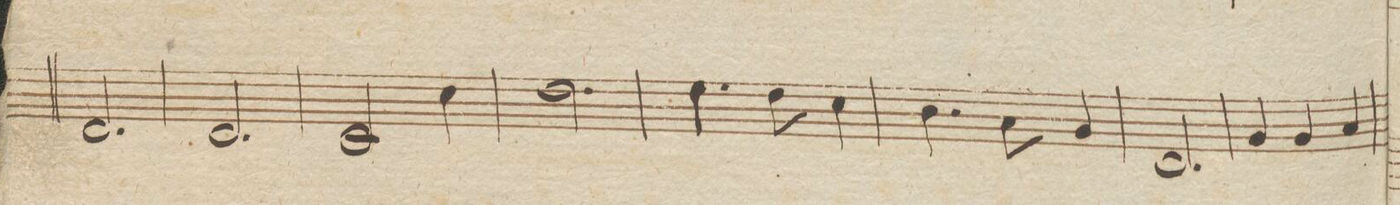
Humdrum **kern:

**kern	**dynam
*I"Viole.	*
*clefC3	*
*k[]	*
*M3/4	*
2.E/	.
=63	=63
2.E/	.
=64	=64
2D/	.
4d\	.
=65	=65
2.e\	.
=66	=66
4.f\	.
8e\	.
4d\	.
=67	=67
4.c\	.
8B\	.
4A/	.
=68	=68
2.E/	.
=69	=69
4A/	.
4A/	.
4B/	.
=70	=70
*-	*-
